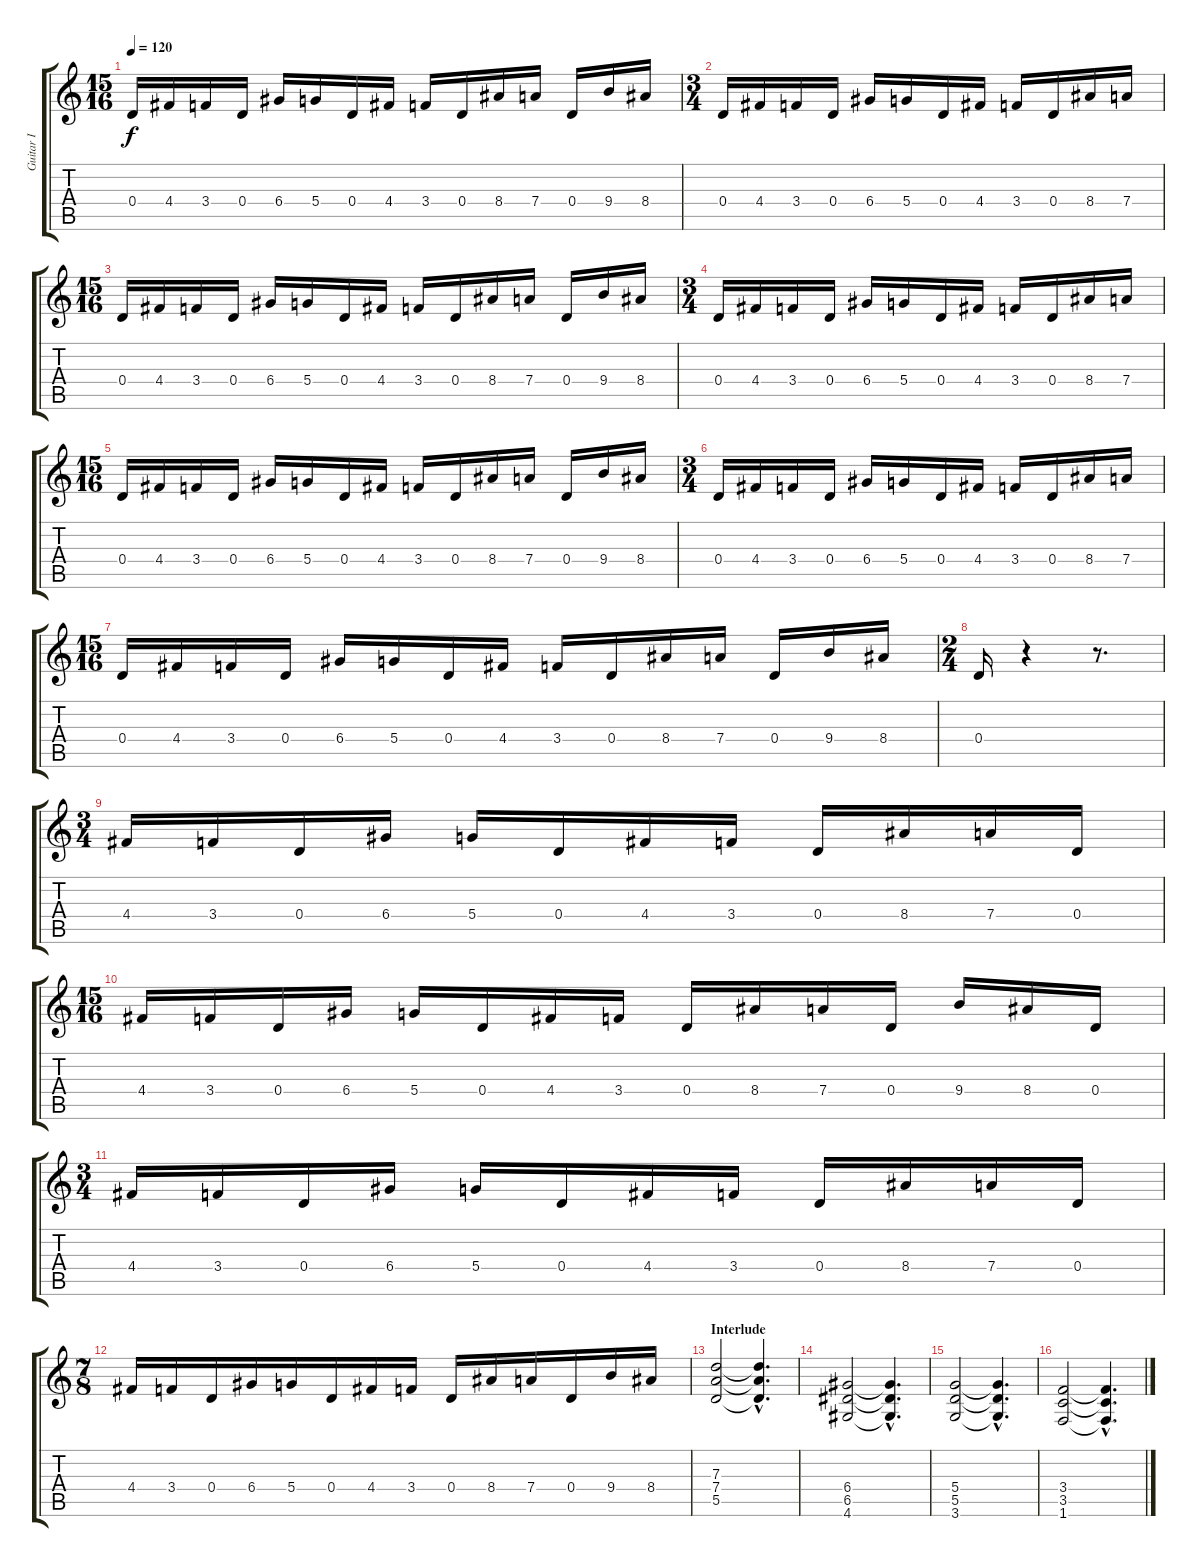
\track ("Guitar I" "Guitar I") {instrument distortionguitar}
\staff {score tabs}
\tuning (E4 B3 G3 D3 A2 E2) {hide}
\ts (15 16)
\tempo 120
\clef g2
\ks c
0.4.16{dy f} 4.4.16 3.4.16 0.4.16 6.4.16 5.4.16 0.4.16 4.4.16 3.4.16 0.4.16 8.4.16 7.4.16 0.4.16 9.4.16 8.4.16 |
\ts (3 4)
0.4.16 4.4.16 3.4.16 0.4.16 6.4.16 5.4.16 0.4.16 4.4.16 3.4.16 0.4.16 8.4.16 7.4.16 |
\ts (15 16)
0.4.16 4.4.16 3.4.16 0.4.16 6.4.16 5.4.16 0.4.16 4.4.16 3.4.16 0.4.16 8.4.16 7.4.16 0.4.16 9.4.16 8.4.16 |
\ts (3 4)
0.4.16 4.4.16 3.4.16 0.4.16 6.4.16 5.4.16 0.4.16 4.4.16 3.4.16 0.4.16 8.4.16 7.4.16 |
\ts (15 16)
0.4.16 4.4.16 3.4.16 0.4.16 6.4.16 5.4.16 0.4.16 4.4.16 3.4.16 0.4.16 8.4.16 7.4.16 0.4.16 9.4.16 8.4.16 |
\ts (3 4)
0.4.16 4.4.16 3.4.16 0.4.16 6.4.16 5.4.16 0.4.16 4.4.16 3.4.16 0.4.16 8.4.16 7.4.16 |
\ts (15 16)
0.4.16 4.4.16 3.4.16 0.4.16 6.4.16 5.4.16 0.4.16 4.4.16 3.4.16 0.4.16 8.4.16 7.4.16 0.4.16 9.4.16 8.4.16 |
\ts (2 4)
0.4.16 r.4 r.8{d} |
\ts (3 4)
4.4.16 3.4.16 0.4.16 6.4.16 5.4.16 0.4.16 4.4.16 3.4.16 0.4.16 8.4.16 7.4.16 0.4.16 |
\ts (15 16)
4.4.16 3.4.16 0.4.16 6.4.16 5.4.16 0.4.16 4.4.16 3.4.16 0.4.16 8.4.16 7.4.16 0.4.16 9.4.16 8.4.16 0.4.16 |
\ts (3 4)
4.4.16 3.4.16 0.4.16 6.4.16 5.4.16 0.4.16 4.4.16 3.4.16 0.4.16 8.4.16 7.4.16 0.4.16 |
\ts (7 8)
4.4.16 3.4.16 0.4.16 6.4.16 5.4.16 0.4.16 4.4.16 3.4.16 0.4.16 8.4.16 7.4.16 0.4.16 9.4.16 8.4.16 |
\section ("" "Interlude")
(7.3 7.4 5.5).2 (7.3{hac t} 7.4{hac t} 5.5{hac t}).4{d} |
(6.4 6.5 4.6).2 (6.4{hac t} 6.5{hac t} 4.6{hac t}).4{d} |
(5.4 5.5 3.6).2 (5.4{hac t} 5.5{hac t} 3.6{hac t}).4{d} |
(3.4 3.5 1.6).2 (3.4{hac t} 3.5{hac t} 1.6{hac t}).4{d}
